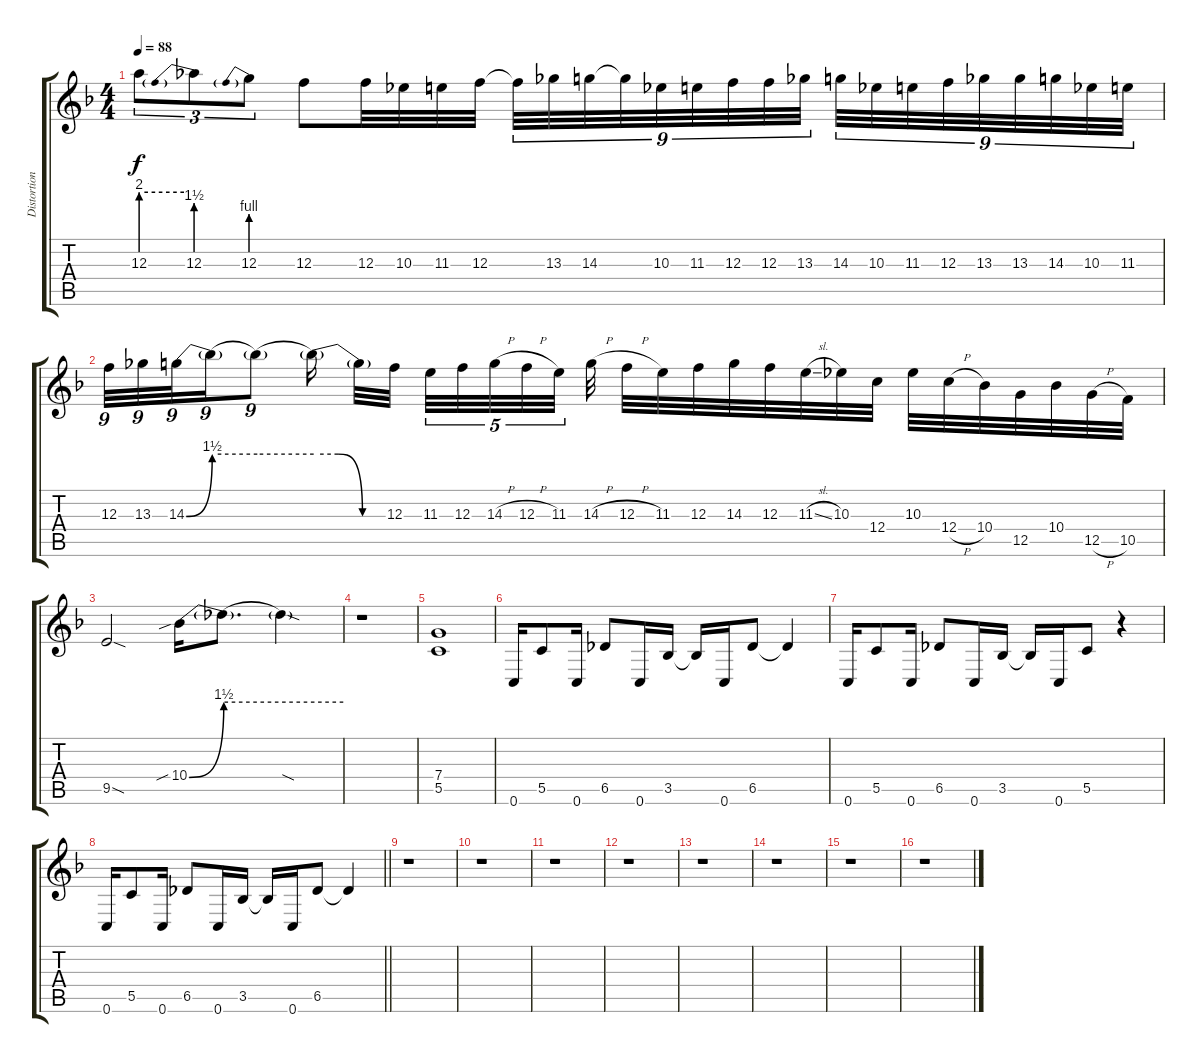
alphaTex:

\track ("Distortion 2" "Distortion") {instrument distortionguitar}
\staff {score tabs}
\tuning (D4 A3 F3 C3 G2 C2) {hide}
\ts (4 4)
\tempo 88
\clef g2
\ks f
12.3{be (hold 0 8 60 8) t}.8{tu (3 2) dy f} 12.3{be (prebend 0 6 60 6)}.8{tu (3 2)} 12.3{be (prebend 0 4 60 4)}.8{tu (3 2)} 12.3.8 12.3.32 10.3.32 11.3.32 12.3.32 12.3{t}.32{tu (9 8)} 13.3.32{tu (9 8)} 14.3.32{tu (9 8)} 14.3{t}.32{tu (9 8)} 10.3.32{tu (9 8)} 11.3.32{tu (9 8)} 12.3.32{tu (9 8)} 12.3.32{tu (9 8)} 13.3.32{tu (9 8) beam splitsecondary} 14.3.32{tu (9 8)} 10.3.32{tu (9 8)} 11.3.32{tu (9 8)} 12.3.32{tu (9 8)} 13.3.32{tu (9 8)} 13.3.32{tu (9 8)} 14.3.32{tu (9 8)} 10.3.32{tu (9 8)} 11.3.32{tu (9 8)} |
12.3.32{tu (9 8)} 13.3.32{tu (9 8)} 14.3{be (bend 0 0 60 6)}.32{tu (9 8)} 14.3{be (hold 0 6 60 6) t}.16{tu (9 8)} 14.3{be (hold 0 6 60 6) t}.8{tu (9 8)} 14.3{be (custom 0 6 20 6 40 0 60 0) t}.16 14.3{t}.32 12.3.32{beam splitsecondary} 11.3.32{tu (5 4)} 12.3.32{tu (5 4)} 14.3{h}.32{tu (5 4)} 12.3{h}.32{tu (5 4)} 11.3.32{tu (5 4)} 14.3{h}.32 12.3{h}.32 11.3.32 12.3.32 14.3.32 12.3.32 11.3{sl}.32 10.3.32 12.4.32 10.3.32 12.4{h}.32 10.4.32 12.5.32 10.4.32 12.5{h}.32 10.5.32 |
9.5{sod}.2 10.4{be (bend 0 0 60 6) sib}.16 10.4{be (hold 0 6 60 6) t}.8{d} 10.4{sod t}.4 |
r.1 |
(7.4 5.5).1 |
0.6.16 5.5.8 0.6.16 6.5.8 0.6.16 3.5.16 3.5{t}.16 0.6.16 6.5.8 6.5{t}.4 |
0.6.16 5.5.8 0.6.16 6.5.8 0.6.16 3.5.16 3.5{t}.16 0.6.16 5.5.8 r.4 |
\barLineRight lightlight
0.6.16 5.5.8 0.6.16 6.5.8 0.6.16 3.5.16 3.5{t}.16 0.6.16 6.5.8 6.5{t}.4 |
\section ("" " ")
r.1 |
r.1 |
r.1 |
r.1 |
r.1 |
r.1 |
r.1 |
r.1
